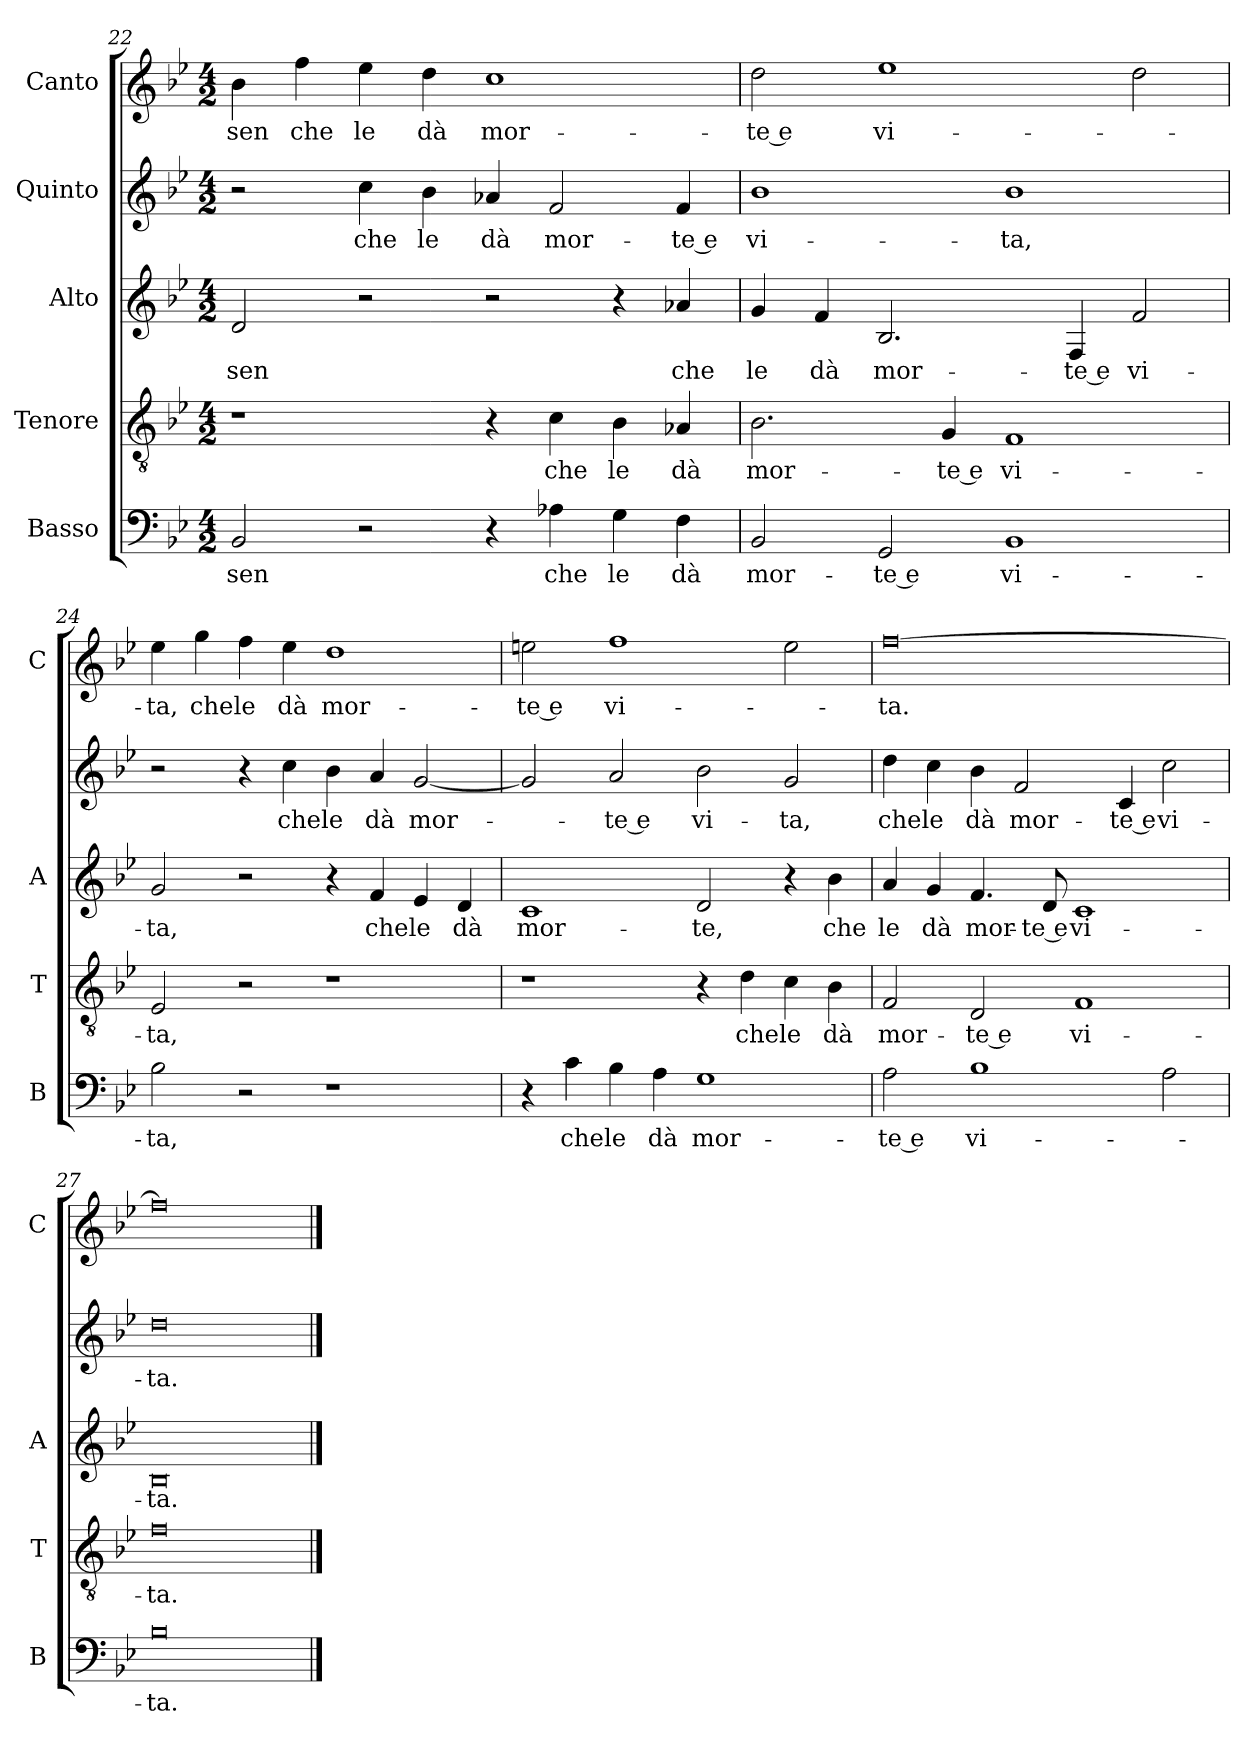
**kern	**text	**kern	**text	**kern	**text	**kern	**text	**kern	**text
*part5	*part5	*part4	*part4	*part3	*part3	*part2	*part2	*part1	*part1
*staff5	*staff5	*staff4	*staff4	*staff3	*staff3	*staff2	*staff2	*staff1	*staff1
*I"Basso	*	*I"Tenore	*	*I"Alto	*	*I"Quinto	*	*I"Canto	*
*I'B	*	*I'T	*	*I'A	*	*	*	*I'C	*
!!LO:LB:g=z
*clefF4	*	*clefGv2	*	*clefG2	*	*clefG2	*	*clefG2	*
*k[b-e-]	*	*k[b-e-]	*	*k[b-e-]	*	*k[b-e-]	*	*k[b-e-]	*
*B-:	*	*B-:	*	*B-:	*	*B-:	*	*B-:	*
*M4/2	*	*M4/2	*	*M4/2	*	*M4/2	*	*M4/2	*
=22	=22	=22	=22	=22	=22	=22	=22	=22	=22
!	!LO:LY:b	!	!	!	!LO:LY:b	!	!	!	!LO:LY:b
2BB-/	sen	1r	.	2d/	sen	2r	.	4b-\	sen
!	!	!	!	!	!	!	!	!	!LO:LY:b
.	.	.	.	.	.	.	.	4ff\	che
!	!	!	!	!	!	!	!LO:LY:b	!	!LO:LY:b
2r	.	.	.	2r	.	4cc\	che	4ee-\	le
!	!	!	!	!	!	!	!LO:LY:b	!	!LO:LY:b
.	.	.	.	.	.	4b-\	le	4dd\	dà
!	!	!	!	!	!	!	!LO:LY:b	!	!LO:LY:b
4r	.	4r	.	2r	.	4a-X/	dà	1cc	mor-
!	!LO:LY:b	!	!LO:LY:b	!	!	!	!LO:LY:b	!	!
4A-X\	che	4c\	che	.	.	2f/	mor-	.	.
!	!LO:LY:b	!	!LO:LY:b	!	!	!	!	!	!
4G\	le	4B-\	le	4r	.	.	.	.	.
!	!LO:LY:b	!	!LO:LY:b	!	!LO:LY:b	!	!LO:LY:b	!	!
4F\	dà	4A-X/	dà	4a-X/	che	4f/	-te e	.	.
=23	=23	=23	=23	=23	=23	=23	=23	=23	=23
!	!LO:LY:b	!	!LO:LY:b	!	!LO:LY:b	!	!LO:LY:b	!	!LO:LY:b
2BB-/	mor-	2.B-\	mor-	4g/	le	1b-	vi-	2dd\	-te e
!	!	!	!	!	!LO:LY:b	!	!	!	!
.	.	.	.	4f/	dà	.	.	.	.
!	!LO:LY:b	!	!	!	!LO:LY:b	!	!	!	!LO:LY:b
2GG/	-te e	.	.	2.B-/	mor-	.	.	1ee-	vi-
!	!	!	!LO:LY:b	!	!	!	!	!	!
.	.	4G/	-te e	.	.	.	.	.	.
!	!LO:LY:b	!	!LO:LY:b	!	!	!	!LO:LY:b	!	!
1BB-	vi-	1F	vi-	.	.	1b-	-ta,	.	.
!	!	!	!	!	!LO:LY:b	!	!	!	!
.	.	.	.	4F/	-te e	.	.	.	.
!	!	!	!	!	!LO:LY:b	!	!	!	!
.	.	.	.	2f/	vi-	.	.	2dd\	.
=24	=24	=24	=24	=24	=24	=24	=24	=24	=24
!	!LO:LY:b	!	!LO:LY:b	!	!LO:LY:b	!	!	!	!LO:LY:b
2B-\	-ta,	2E-/	-ta,	2g/	-ta,	2r	.	4ee-\	-ta,
!	!	!	!	!	!	!	!	!	!LO:LY:b
.	.	.	.	.	.	.	.	4gg\	che
!	!	!	!	!	!	!	!	!	!LO:LY:b
2r	.	2r	.	2r	.	4r	.	4ff\	le
!	!	!	!	!	!	!	!LO:LY:b	!	!LO:LY:b
.	.	.	.	.	.	4cc\	che	4ee-\	dà
!	!	!	!	!	!	!	!LO:LY:b	!	!LO:LY:b
1r	.	1r	.	4r	.	4b-\	le	1dd	mor-
!	!	!	!	!	!LO:LY:b	!	!LO:LY:b	!	!
.	.	.	.	4f/	che	4a/	dà	.	.
!	!	!	!	!	!LO:LY:b	!	!LO:LY:b	!	!
.	.	.	.	4e-/	le	[2g/	mor-	.	.
!	!	!	!	!	!LO:LY:b	!	!	!	!
.	.	.	.	4d/	dà	.	.	.	.
=25	=25	=25	=25	=25	=25	=25	=25	=25	=25
!	!	!	!	!	!LO:LY:b	!	!	!	!LO:LY:b
4r	.	1r	.	1c	mor-	2g/]	.	2een\	-te e
!	!LO:LY:b	!	!	!	!	!	!	!	!
4c\	che	.	.	.	.	.	.	.	.
!	!LO:LY:b	!	!	!	!	!	!LO:LY:b	!	!LO:LY:b
4B-\	le	.	.	.	.	2a/	-te e	1ff	vi-
!	!LO:LY:b	!	!	!	!	!	!	!	!
4A\	dà	.	.	.	.	.	.	.	.
!	!LO:LY:b	!	!	!	!LO:LY:b	!	!LO:LY:b	!	!
1G	mor-	4r	.	2d/	-te,	2b-\	vi-	.	.
!	!	!	!LO:LY:b	!	!	!	!	!	!
.	.	4d\	che	.	.	.	.	.	.
!	!	!	!LO:LY:b	!	!	!	!LO:LY:b	!	!
.	.	4c\	le	4r	.	2g/	-ta,	2ee\	.
!	!	!	!LO:LY:b	!	!LO:LY:b	!	!	!	!
.	.	4B-\	dà	4b-\	che	.	.	.	.
!!LO:LB:g=z
=26	=26	=26	=26	=26	=26	=26	=26	=26	=26
!	!LO:LY:b	!	!LO:LY:b	!	!LO:LY:b	!	!LO:LY:b	!	!LO:LY:b
2A\	-te e	2F/	mor-	4a/	le	4dd\	che	[0ff	-ta.
!	!	!	!	!	!LO:LY:b	!	!LO:LY:b	!	!
.	.	.	.	4g/	dà	4cc\	le	.	.
!	!LO:LY:b	!	!LO:LY:b	!	!LO:LY:b	!	!LO:LY:b	!	!
1B-	vi-	2D/	-te e	4.f/	mor-	4b-\	dà	.	.
!	!	!	!	!	!	!	!LO:LY:b	!	!
.	.	.	.	.	.	2f/	mor-	.	.
!	!	!	!	!	!LO:LY:b	!	!	!	!
.	.	.	.	8d/	-te e	.	.	.	.
!	!	!	!LO:LY:b	!	!LO:LY:b	!	!	!	!
.	.	1F	vi-	1c	vi-	.	.	.	.
!	!	!	!	!	!	!	!LO:LY:b	!	!
.	.	.	.	.	.	4c/	-te e	.	.
!	!	!	!	!	!	!	!LO:LY:b	!	!
2A\	.	.	.	.	.	2cc\	vi-	.	.
=27	=27	=27	=27	=27	=27	=27	=27	=27	=27
!	!LO:LY:b	!	!LO:LY:b	!	!LO:LY:b	!	!LO:LY:b	!	!
0B-	-ta.	0f	-ta.	0B-	-ta.	0dd	-ta.	0ff]	.
==	==	==	==	==	==	==	==	==	==
*-	*-	*-	*-	*-	*-	*-	*-	*-	*-
